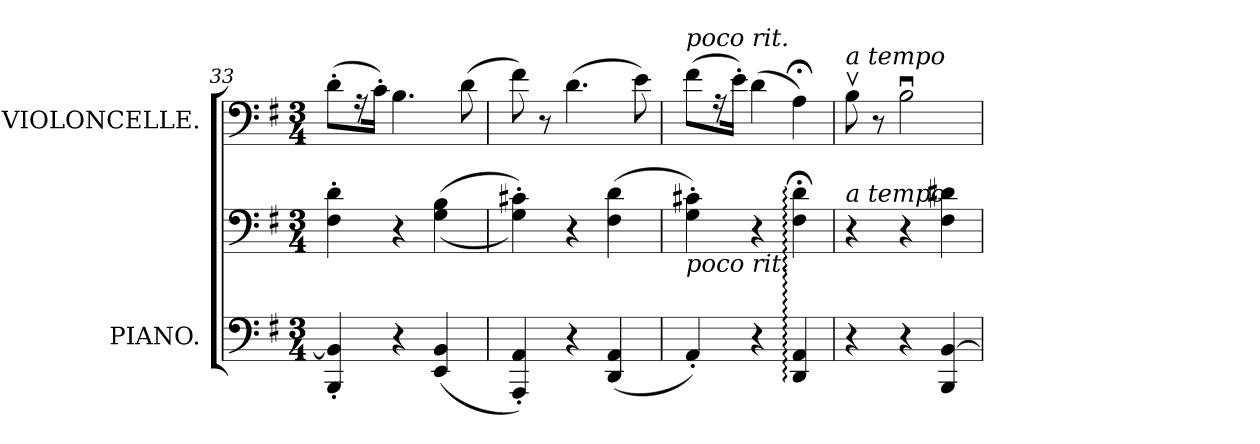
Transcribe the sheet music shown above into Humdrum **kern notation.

**kern	**kern	**kern
*part2	*part2	*part1
*staff3	*staff2	*staff1
*I"PIANO.	*	*I"VIOLONCELLE.
*	*	*I'vlc
*clefF4	*clefF4	*clefF4
*k[f#]	*k[f#]	*k[f#]
*M3/4	*M3/4	*M3/4
=33	=33	=33
4BBB'/ 4BB]'/	4F#'\ 4d'\	(8d'\L
.	.	16rA
.	.	16c'\Jk)
4r	4r	4.B\
(4EE/ 4BB/	(<(>4G\ 4B\	.
.	.	(8d\
=34	=34	=34
4AAA'/ 4AA'/)	4G'\ 4c#X'\))	8f#\)
.	.	8r
4r	4r	(4.d\
(4DD/ 4AA/	(4F#\ 4d\	.
.	.	8e\)
=35	=35	=35
!	!	!LO:TX:a:i:t=poco rit.
!	!LO:TX:b:i:t=poco rit.	!
4AA'/)	4G'\ 4c#X'\)	(8f#\L
.	.	16rA
.	.	16e'\Jk)
4r	4r	(4d\
4DD::/ 4AA::/	4F#::;<\ 4d::;<\	4A;<\)
=36	=36	=36
!	!	!LO:TX:a:i:t=a tempo
!	!LO:TX:a:i:t=a tempo	!
4r	4r	8Bv\
.	.	8r
4r	4r	2Bu\
4BBB/ [4BB/	4F#\ 4d#X\	.
=	=	=
*-	*-	*-
